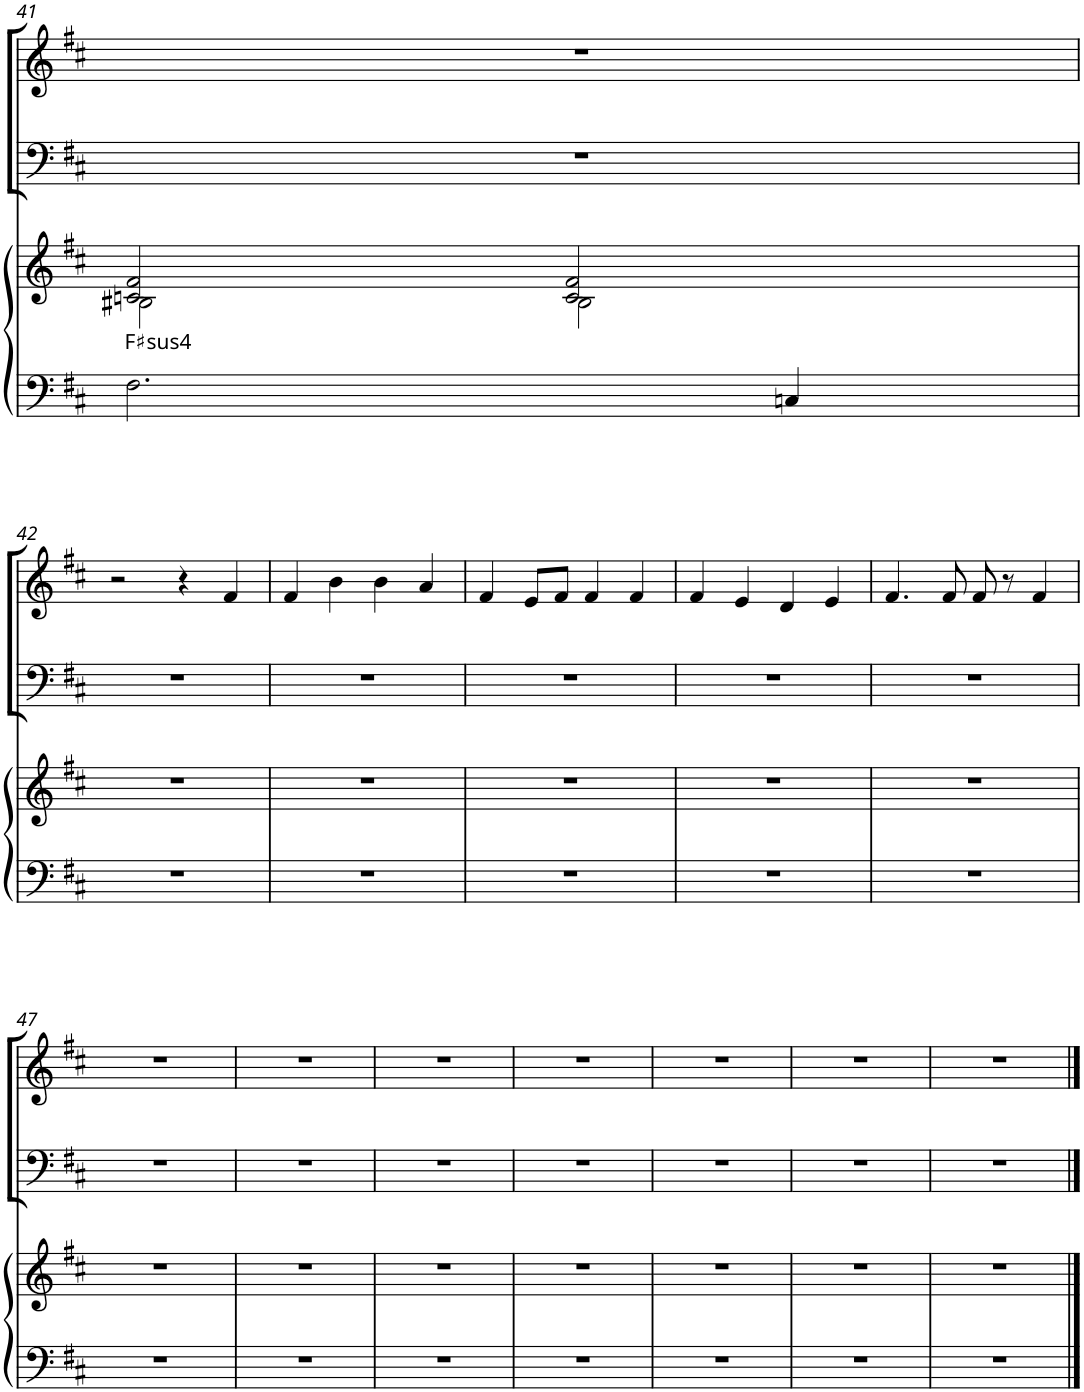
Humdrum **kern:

**kern	**kern	**harte	**kern	**kern
*part3	*part3	*part3	*part2	*part1
*staff4	*staff3	*	*staff2	*staff1
*I"Piano	*	*	*I"Mannenstemmen	*I"Vrouwenstemmen
*I'Pno	*	*	*	*
!!LO:PB:g=z
*clefF4	*clefG2	*	*clefF4	*clefG2
*k[f#c#]	*k[f#c#]	*	*k[f#c#]	*k[f#c#]
*M2/2	*M2/2	*	*M2/2	*M2/2
*met(c|)	*met(c|)	*	*met(c|)	*met(c|)
=41	=41	=41	=41	=41
*	*^	*	*	*
!	!	!	!LO:H:kt=4	!	!
2.F#\	2cn/ 2f#/	2B#X\	F#:sus4	1r	1r
.	2c/ 2f#/	2B#\	.	.	.
4Cn/	.	.	.	.	.
*	*v	*v	*	*	*
!!LO:LB:g=z
=42	=42	=42	=42	=42
1r	1r	.	1r	2r
.	.	.	.	4r
.	.	.	.	4f#/
=43	=43	=43	=43	=43
1r	1r	.	1r	4f#/
.	.	.	.	4b\
.	.	.	.	4b\
.	.	.	.	4a/
=44	=44	=44	=44	=44
1r	1r	.	1r	4f#/
.	.	.	.	8e/L
.	.	.	.	8f#/J
.	.	.	.	4f#/
.	.	.	.	4f#/
=45	=45	=45	=45	=45
1r	1r	.	1r	4f#/
.	.	.	.	4e/
.	.	.	.	4d/
.	.	.	.	4e/
=46	=46	=46	=46	=46
1r	1r	.	1r	4.f#/
.	.	.	.	8f#/
.	.	.	.	8f#/
.	.	.	.	8r
.	.	.	.	4f#/
!!LO:LB:g=z
=47	=47	=47	=47	=47
1r	1r	.	1r	1r
=48	=48	=48	=48	=48
1r	1r	.	1r	1r
=49	=49	=49	=49	=49
1r	1r	.	1r	1r
=50	=50	=50	=50	=50
1r	1r	.	1r	1r
=51	=51	=51	=51	=51
1r	1r	.	1r	1r
=52	=52	=52	=52	=52
1r	1r	.	1r	1r
=53	=53	=53	=53	=53
1r	1r	.	1r	1r
==	==	==	==	==
*-	*-	*-	*-	*-
